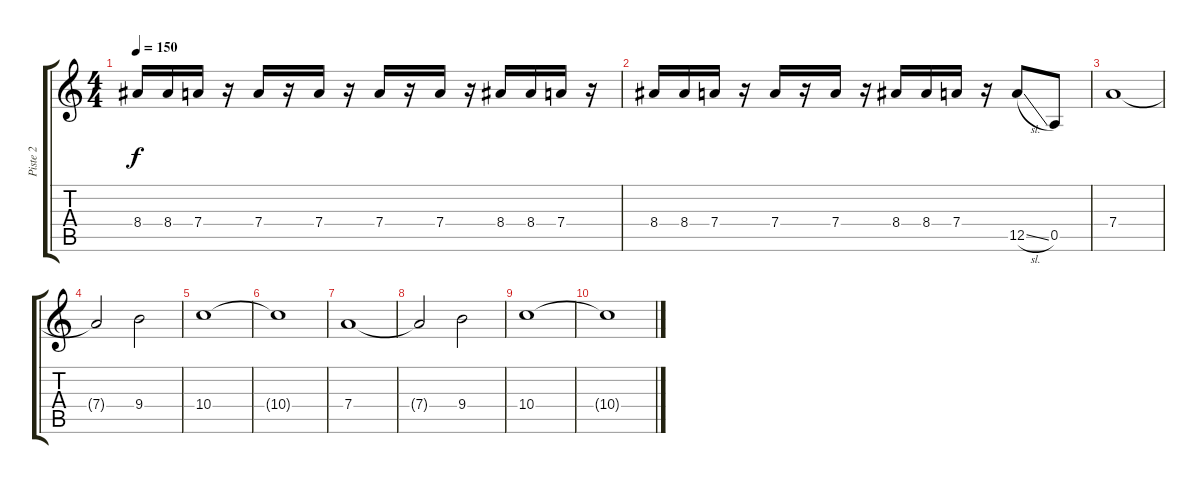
\track ("Piste 2" "Piste 2") {instrument distortionguitar}
\staff {score tabs}
\tuning (E4 B3 G3 D3 A2 E2) {hide}
\ts (4 4)
\tempo 150
\clef g2
\ks c
8.4.16{dy f} 8.4.16 7.4.16 r.16 7.4.16 r.16 7.4.16 r.16 7.4.16 r.16 7.4.16 r.16 8.4.16 8.4.16 7.4.16 r.16 |
8.4.16 8.4.16 7.4.16 r.16 7.4.16 r.16 7.4.16 r.16 8.4.16 8.4.16 7.4.16 r.16 12.5{sl}.8 0.5.8 |
7.4.1 |
7.4{t}.2 9.4.2 |
10.4.1 |
10.4{t}.1 |
7.4.1 |
7.4{t}.2 9.4.2 |
10.4.1 |
10.4{t}.1
